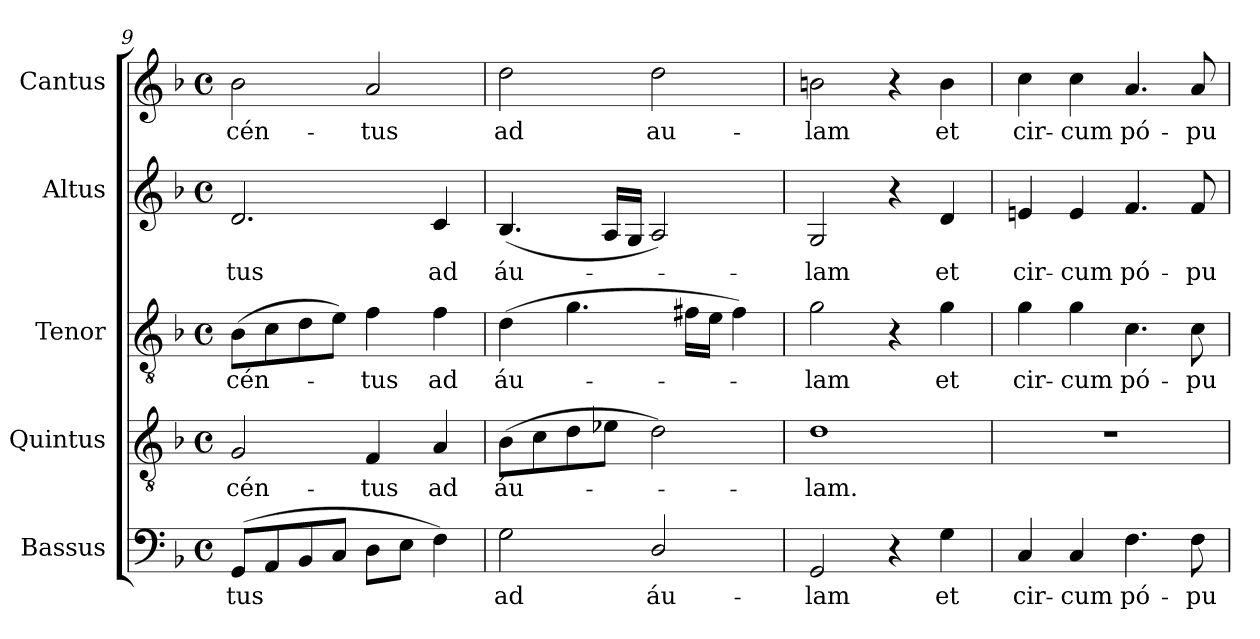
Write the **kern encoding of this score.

**kern	**text	**kern	**text	**kern	**text	**kern	**text	**kern	**text
*part5	*part5	*part4	*part4	*part3	*part3	*part2	*part2	*part1	*part1
*staff5	*staff5	*staff4	*staff4	*staff3	*staff3	*staff2	*staff2	*staff1	*staff1
*I"Bassus	*	*I"Quintus	*	*I"Tenor	*	*I"Altus	*	*I"Cantus	*
*I'Bass.	*	*	*	*I'Ten.	*	*I'Alt.	*	*I'Cant.	*
*clefF4	*	*clefGv2	*	*clefGv2	*	*clefG2	*	*clefG2	*
*	*	*ITrd7c12	*	*ITrd7c12	*	*	*	*	*
*k[b-]	*	*k[b-]	*	*k[b-]	*	*k[b-]	*	*k[b-]	*
*F:	*	*F:	*	*F:	*	*F:	*	*F:	*
*M4/4	*	*M4/4	*	*M4/4	*	*M4/4	*	*M4/4	*
*met(c)	*	*met(c)	*	*met(c)	*	*met(c)	*	*met(c)	*
=9	=9	=9	=9	=9	=9	=9	=9	=9	=9
!	!LO:LY:b:color=#000000	!	!	!	!	!	!	!	!
!	!	!	!LO:LY:b:color=#000000	!	!	!	!	!	!
!	!	!	!	!	!LO:LY:b:color=#000000	!	!	!	!
!	!	!	!	!	!	!	!LO:LY:b:color=#000000	!	!
!	!	!	!	!	!	!	!	!	!LO:LY:b:color=#000000
(8GGi/L	-tus	2GGi/	-cén-	(8BB-i\L	-cén-	2.di/	-tus	2b-i\	-cén-
8AAi/	.	.	.	8Ci\	.	.	.	.	.
8BB-i/	.	.	.	8Di\	.	.	.	.	.
8Ci/J	.	.	.	8Ei\J)	.	.	.	.	.
!	!	!	!LO:LY:b:color=#000000	!	!	!	!	!	!
!	!	!	!	!	!LO:LY:b:color=#000000	!	!	!	!
!	!	!	!	!	!	!	!	!	!LO:LY:b:color=#000000
8Di\L	.	4FFi/	-tus	4Fi\	-tus	.	.	2ai/	-tus
8Ei\J	.	.	.	.	.	.	.	.	.
!	!	!	!LO:LY:b:color=#000000	!	!	!	!	!	!
!	!	!	!	!	!LO:LY:b:color=#000000	!	!	!	!
!	!	!	!	!	!	!	!LO:LY:b:color=#000000	!	!
4Fi\)	.	4AAi/	ad	4Fi\	ad	4ci/	ad	.	.
!!LO:PB:g=z
=10	=10	=10	=10	=10	=10	=10	=10	=10	=10
!	!LO:LY:b:color=#000000	!	!	!	!	!	!	!	!
!	!	!	!LO:LY:b:color=#000000	!	!	!	!	!	!
!	!	!	!	!	!LO:LY:b:color=#000000	!	!	!	!
!	!	!	!	!	!	!	!LO:LY:b:color=#000000	!	!
!	!	!	!	!	!	!	!	!	!LO:LY:b:color=#000000
2Gi\	ad	(8BB-i\L	áu-	(4Di\	áu-	(4.B-i/	áu-	2ddi\	ad
.	.	8Ci\	.	.	.	.	.	.	.
.	.	8Di\	.	4.Gi\	.	.	.	.	.
.	.	8E-Xi\J	.	.	.	16Ai/LL	.	.	.
.	.	.	.	.	.	16Gi/JJ	.	.	.
!	!LO:LY:b:color=#000000	!	!	!	!	!	!	!	!
!	!	!	!	!	!	!	!	!	!LO:LY:b:color=#000000
2Di/	áu-	2Di\)	.	.	.	2Ai/)	.	2ddi\	au-
.	.	.	.	16F#Xi\LL	.	.	.	.	.
.	.	.	.	16Ei\JJ	.	.	.	.	.
.	.	.	.	4F#i\)	.	.	.	.	.
=11	=11	=11	=11	=11	=11	=11	=11	=11	=11
!	!LO:LY:b:color=#000000	!	!	!	!	!	!	!	!
!	!	!	!LO:LY:b:color=#000000	!	!	!	!	!	!
!	!	!	!	!	!LO:LY:b:color=#000000	!	!	!	!
!	!	!	!	!	!	!	!LO:LY:b:color=#000000	!	!
!	!	!	!	!	!	!	!	!	!LO:LY:b:color=#000000
2GGi/	-lam	1Di	-lam.	2Gi\	-lam	2Gi/	-lam	2bni\	-lam
4r	.	.	.	4r	.	4r	.	4r	.
!	!LO:LY:b:color=#000000	!	!	!	!	!	!	!	!
!	!	!	!	!	!LO:LY:b:color=#000000	!	!	!	!
!	!	!	!	!	!	!	!LO:LY:b:color=#000000	!	!
!	!	!	!	!	!	!	!	!	!LO:LY:b:color=#000000
4Gi\	et	.	.	4Gi\	et	4di/	et	4bi\	et
=12	=12	=12	=12	=12	=12	=12	=12	=12	=12
!	!LO:LY:b:color=#000000	!	!	!	!	!	!	!	!
!	!	!	!	!	!LO:LY:b:color=#000000	!	!	!	!
!	!	!	!	!	!	!	!LO:LY:b:color=#000000	!	!
!	!	!	!	!	!	!	!	!	!LO:LY:b:color=#000000
4Ci/	cir-	1r	.	4Gi\	cir-	4eni/	cir-	4cci\	cir-
!	!LO:LY:b:color=#000000	!	!	!	!	!	!	!	!
!	!	!	!	!	!LO:LY:b:color=#000000	!	!	!	!
!	!	!	!	!	!	!	!LO:LY:b:color=#000000	!	!
!	!	!	!	!	!	!	!	!	!LO:LY:b:color=#000000
4Ci/	-cum	.	.	4Gi\	-cum	4ei/	-cum	4cci\	-cum
!	!LO:LY:b:color=#000000	!	!	!	!	!	!	!	!
!	!	!	!	!	!LO:LY:b:color=#000000	!	!	!	!
!	!	!	!	!	!	!	!LO:LY:b:color=#000000	!	!
!	!	!	!	!	!	!	!	!	!LO:LY:b:color=#000000
4.Fi\	pó-	.	.	4.Ci\	pó-	4.fi/	pó-	4.ai/	pó-
!	!LO:LY:b:color=#000000	!	!	!	!	!	!	!	!
!	!	!	!	!	!LO:LY:b:color=#000000	!	!	!	!
!	!	!	!	!	!	!	!LO:LY:b:color=#000000	!	!
!	!	!	!	!	!	!	!	!	!LO:LY:b:color=#000000
8Fi\	-pu-	.	.	8Ci\	-pu-	8fi/	-pu-	8ai/	-pu-
=	=	=	=	=	=	=	=	=	=
*-	*-	*-	*-	*-	*-	*-	*-	*-	*-
